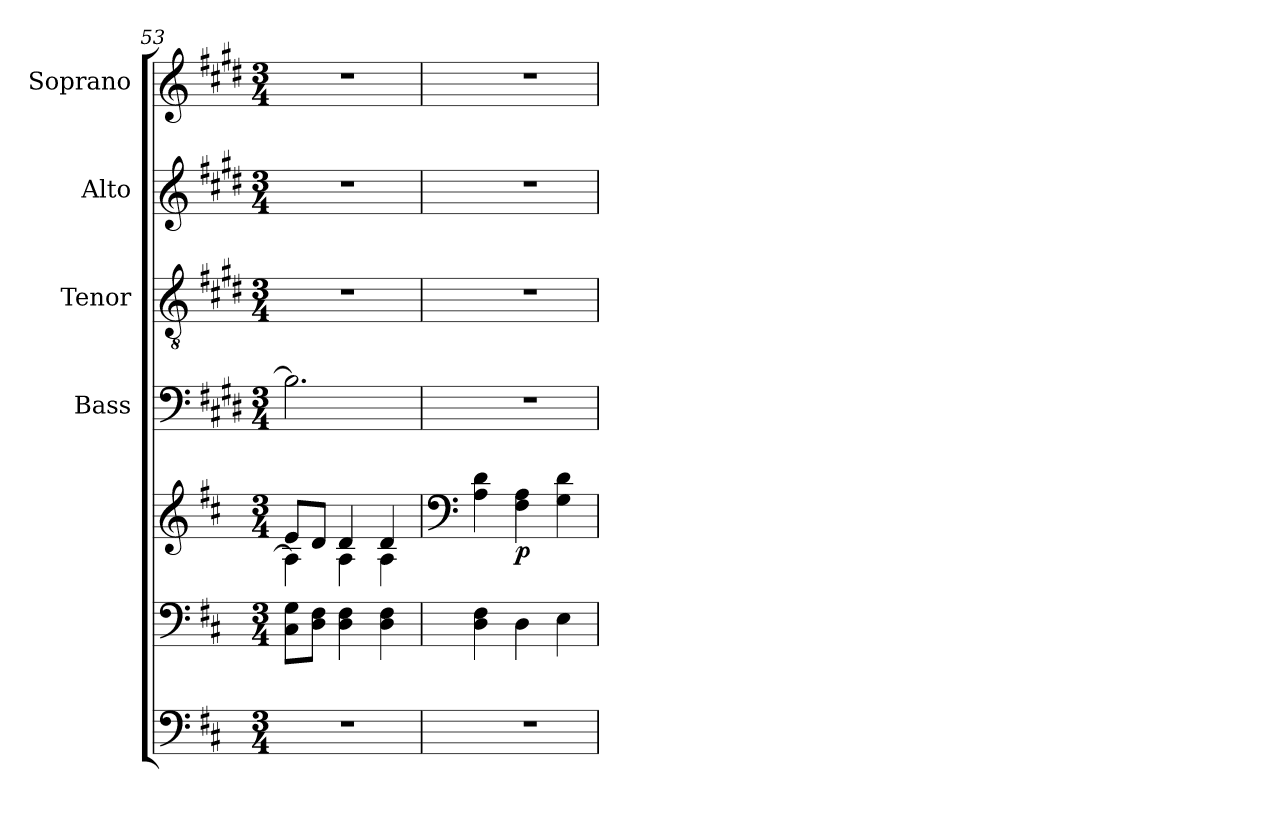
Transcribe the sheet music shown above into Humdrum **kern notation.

**kern	**kern	**kern	**dynam	**kern	**kern	**kern	**kern
*part6	*part5	*part5	*part5	*part4	*part3	*part2	*part1
*staff7	*staff6	*staff5	*staff5/6	*staff4	*staff3	*staff2	*staff1
*	*	*	*	*I"Bass	*I"Tenor	*I"Alto	*I"Soprano
*	*	*	*	*I'B	*I'T	*I'A	*I'S
*clefF4	*clefF4	*clefG2	*	*clefF4	*clefGv2	*clefG2	*clefG2
*	*	*	*	*ITrd1c2	*ITrd1c2	*ITrd1c2	*ITrd1c2
*k[f#c#]	*k[f#c#]	*k[f#c#]	*	*k[f#c#]	*k[f#c#]	*k[f#c#]	*k[f#c#]
*D:	*D:	*D:	*	*D:	*D:	*D:	*D:
*M3/4	*M3/4	*M3/4	*	*M3/4	*M3/4	*M3/4	*M3/4
=53	=53	=53	=53	=53	=53	=53	=53
*	*	*^	*	*	*	*	*
2.r	8C#\ 8G\L	8e/L	4A\]	.	2.A\]	2.r	2.r	2.r
.	8D\ 8F#\J	8d/J	.	.	.	.	.	.
.	4D\ 4F#\	4d/	4A\	.	.	.	.	.
.	4D\ 4F#\	4d/	4A\	.	.	.	.	.
*	*	*v	*v	*	*	*	*	*
=54	=54	=54	=54	=54	=54	=54	=54
*	*	*clefF4	*	*	*	*	*
2.r	4D\ 4F#\	4A\ 4d\	.	2.r	2.r	2.r	2.r
!	!	!	!LO:DY:b	!	!	!	!
.	4D\	4F#\ 4A\	p	.	.	.	.
.	4E\	4G\ 4d\	.	.	.	.	.
=	=	=	=	=	=	=	=
*-	*-	*-	*-	*-	*-	*-	*-
